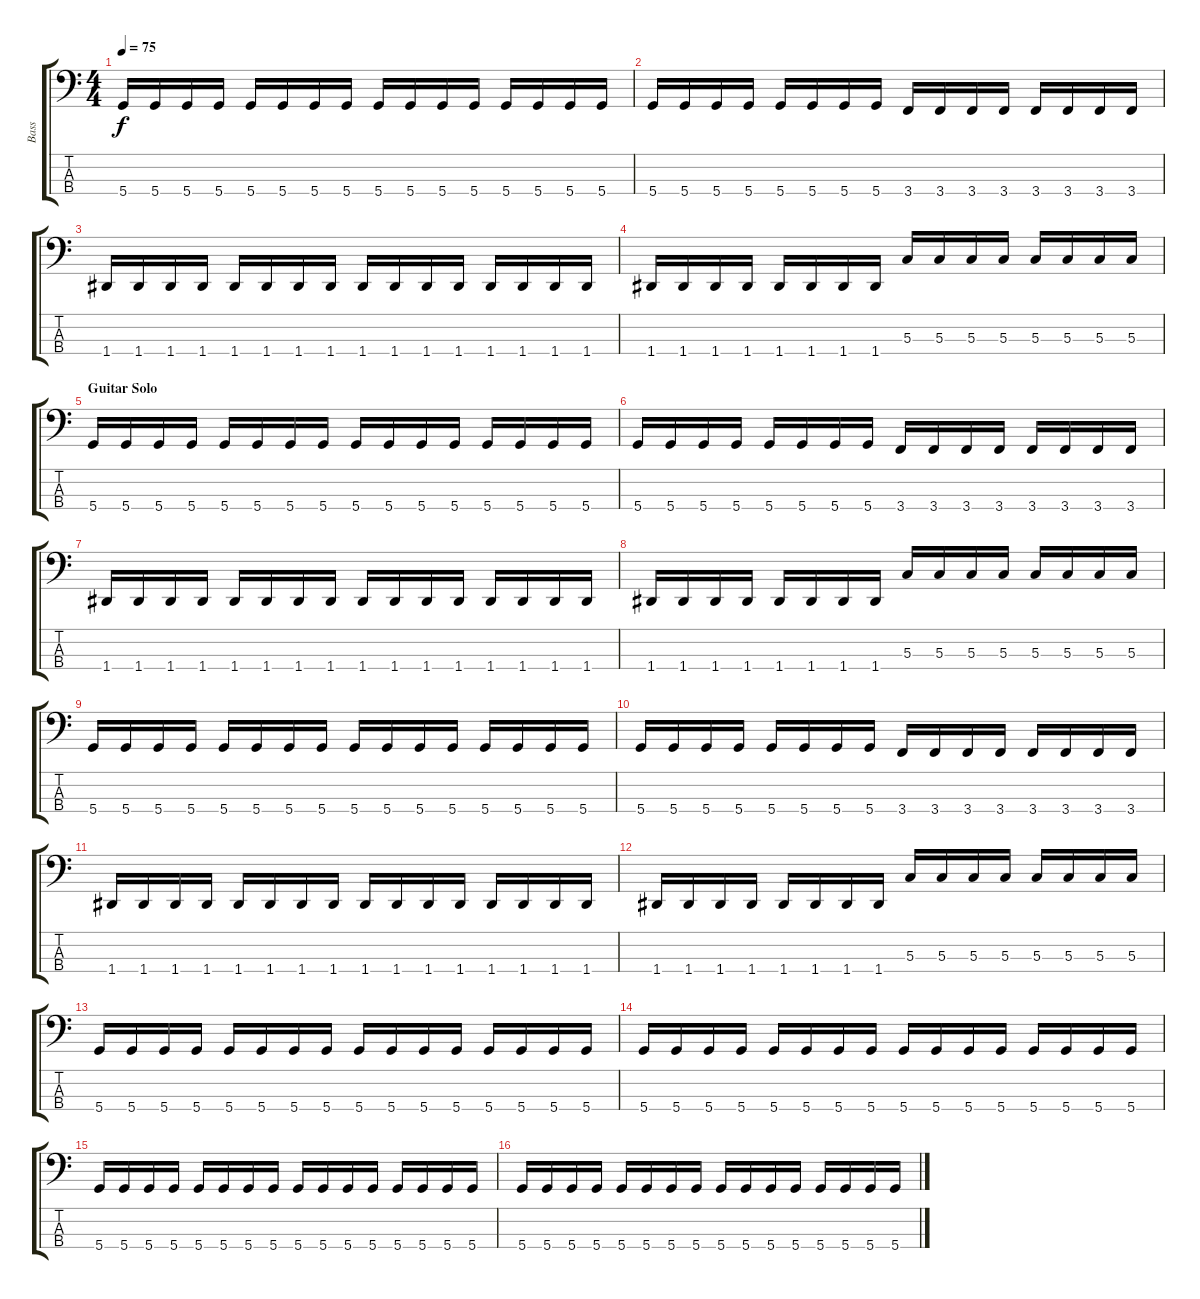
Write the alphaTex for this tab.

\track ("Bass" "Bass") {instrument electricbassfinger}
\staff {score tabs}
\tuning (F2 C2 G1 D1) {hide}
\ts (4 4)
\tempo 75
\clef f4
\ks c
5.4.16{dy f} 5.4.16 5.4.16 5.4.16 5.4.16 5.4.16 5.4.16 5.4.16 5.4.16 5.4.16 5.4.16 5.4.16 5.4.16 5.4.16 5.4.16 5.4.16 |
5.4.16 5.4.16 5.4.16 5.4.16 5.4.16 5.4.16 5.4.16 5.4.16 3.4.16 3.4.16 3.4.16 3.4.16 3.4.16 3.4.16 3.4.16 3.4.16 |
1.4.16 1.4.16 1.4.16 1.4.16 1.4.16 1.4.16 1.4.16 1.4.16 1.4.16 1.4.16 1.4.16 1.4.16 1.4.16 1.4.16 1.4.16 1.4.16 |
1.4.16 1.4.16 1.4.16 1.4.16 1.4.16 1.4.16 1.4.16 1.4.16 5.3.16 5.3.16 5.3.16 5.3.16 5.3.16 5.3.16 5.3.16 5.3.16 |
\section ("" "Guitar Solo")
5.4.16 5.4.16 5.4.16 5.4.16 5.4.16 5.4.16 5.4.16 5.4.16 5.4.16 5.4.16 5.4.16 5.4.16 5.4.16 5.4.16 5.4.16 5.4.16 |
5.4.16 5.4.16 5.4.16 5.4.16 5.4.16 5.4.16 5.4.16 5.4.16 3.4.16 3.4.16 3.4.16 3.4.16 3.4.16 3.4.16 3.4.16 3.4.16 |
1.4.16 1.4.16 1.4.16 1.4.16 1.4.16 1.4.16 1.4.16 1.4.16 1.4.16 1.4.16 1.4.16 1.4.16 1.4.16 1.4.16 1.4.16 1.4.16 |
1.4.16 1.4.16 1.4.16 1.4.16 1.4.16 1.4.16 1.4.16 1.4.16 5.3.16 5.3.16 5.3.16 5.3.16 5.3.16 5.3.16 5.3.16 5.3.16 |
5.4.16 5.4.16 5.4.16 5.4.16 5.4.16 5.4.16 5.4.16 5.4.16 5.4.16 5.4.16 5.4.16 5.4.16 5.4.16 5.4.16 5.4.16 5.4.16 |
5.4.16 5.4.16 5.4.16 5.4.16 5.4.16 5.4.16 5.4.16 5.4.16 3.4.16 3.4.16 3.4.16 3.4.16 3.4.16 3.4.16 3.4.16 3.4.16 |
1.4.16 1.4.16 1.4.16 1.4.16 1.4.16 1.4.16 1.4.16 1.4.16 1.4.16 1.4.16 1.4.16 1.4.16 1.4.16 1.4.16 1.4.16 1.4.16 |
1.4.16 1.4.16 1.4.16 1.4.16 1.4.16 1.4.16 1.4.16 1.4.16 5.3.16 5.3.16 5.3.16 5.3.16 5.3.16 5.3.16 5.3.16 5.3.16 |
5.4.16 5.4.16 5.4.16 5.4.16 5.4.16 5.4.16 5.4.16 5.4.16 5.4.16 5.4.16 5.4.16 5.4.16 5.4.16 5.4.16 5.4.16 5.4.16 |
5.4.16 5.4.16 5.4.16 5.4.16 5.4.16 5.4.16 5.4.16 5.4.16 5.4.16 5.4.16 5.4.16 5.4.16 5.4.16 5.4.16 5.4.16 5.4.16 |
5.4.16 5.4.16 5.4.16 5.4.16 5.4.16 5.4.16 5.4.16 5.4.16 5.4.16 5.4.16 5.4.16 5.4.16 5.4.16 5.4.16 5.4.16 5.4.16 |
5.4.16 5.4.16 5.4.16 5.4.16 5.4.16 5.4.16 5.4.16 5.4.16 5.4.16 5.4.16 5.4.16 5.4.16 5.4.16 5.4.16 5.4.16 5.4.16
